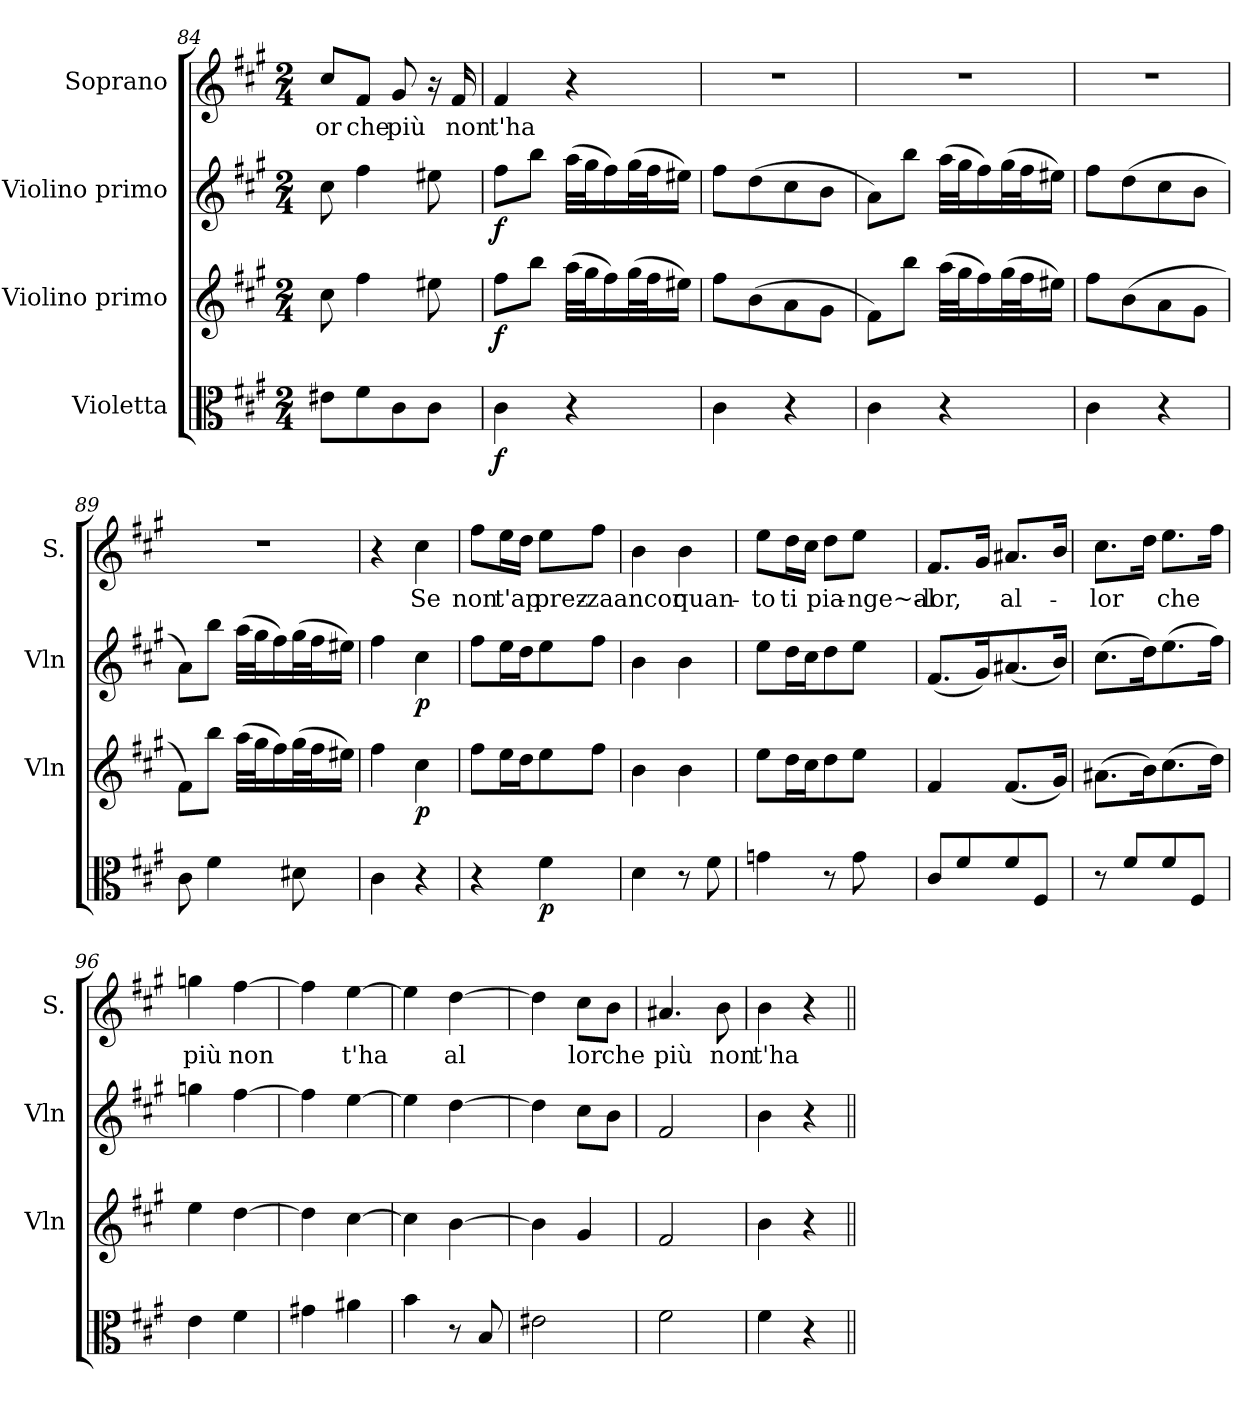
**kern	**dynam	**kern	**dynam	**kern	**dynam	**kern	**text
*part4	*part4	*part3	*part3	*part2	*part2	*part1	*part1
*staff4	*staff4	*staff3	*staff3	*staff2	*staff2	*staff1	*staff1
*I"Violetta	*	*I"Violino primo	*	*I"Violino primo	*	*I"Soprano	*
*	*	*I'Vln	*	*I'Vln	*	*I'S.	*
*clefC3	*	*clefG2	*	*clefG2	*	*clefG2	*
*k[f#c#g#]	*	*k[f#c#g#]	*	*k[f#c#g#]	*	*k[f#c#g#]	*
*M2/4	*	*M2/4	*	*M2/4	*	*M2/4	*
=84	=84	=84	=84	=84	=84	=84	=84
8e#XL	.	8cc#	.	8cc#	.	8cc#L	-or
8f#	.	4ff#	.	4ff#	.	8f#J	che
8c#	.	.	.	.	.	8g#	più
8c#J	.	8ee#X	.	8ee#X	.	16r	.
.	.	.	.	.	.	16f#	non
=85	=85	=85	=85	=85	=85	=85	=85
4c#	f	8ff#L	f	8ff#L	f	4f#	t'ha
.	.	8bbJ	.	8bbJ	.	.	.
4r	.	(32aaLLL	.	(32aaLLL	.	4r	.
.	.	32gg#J	.	32gg#J	.	.	.
.	.	16ff#)	.	16ff#)	.	.	.
.	.	(32gg#L	.	(32gg#L	.	.	.
.	.	32ff#J	.	32ff#J	.	.	.
.	.	16ee#XJJ)	.	16ee#XJJ)	.	.	.
!!LO:PB:g=z
=86	=86	=86	=86	=86	=86	=86	=86
4c#	.	8ff#L	.	8ff#L	.	2r	.
.	.	(8b	.	(8dd	.	.	.
4r	.	8a	.	8cc#	.	.	.
.	.	8g#J	.	8bJ	.	.	.
=87	=87	=87	=87	=87	=87	=87	=87
4c#	.	8f#L)	.	8aL)	.	2r	.
.	.	8bbJ	.	8bbJ	.	.	.
4r	.	(32aaLLL	.	(32aaLLL	.	.	.
.	.	32gg#J	.	32gg#J	.	.	.
.	.	16ff#)	.	16ff#)	.	.	.
.	.	(32gg#L	.	(32gg#L	.	.	.
.	.	32ff#J	.	32ff#J	.	.	.
.	.	16ee#XJJ)	.	16ee#XJJ)	.	.	.
=88	=88	=88	=88	=88	=88	=88	=88
4c#	.	8ff#L	.	8ff#L	.	2r	.
.	.	(8b	.	(8dd	.	.	.
4r	.	8a	.	8cc#	.	.	.
.	.	8g#J	.	8bJ	.	.	.
=89	=89	=89	=89	=89	=89	=89	=89
8c#	.	8f#L)	.	8aL)	.	2r	.
4f#	.	8bbJ	.	8bbJ	.	.	.
.	.	(32aaLLL	.	(32aaLLL	.	.	.
.	.	32gg#J	.	32gg#J	.	.	.
.	.	16ff#)	.	16ff#)	.	.	.
8d#X	.	(32gg#L	.	(32gg#L	.	.	.
.	.	32ff#J	.	32ff#J	.	.	.
.	.	16ee#XJJ)	.	16ee#XJJ)	.	.	.
=90	=90	=90	=90	=90	=90	=90	=90
4c#	.	4ff#	.	4ff#	.	4r	.
4r	.	4cc#	p	4cc#	p	4cc#	Se
=91	=91	=91	=91	=91	=91	=91	=91
4r	.	8ff#L	.	8ff#L	.	8ff#L	non
.	.	16eeL	.	16eeL	.	16eeL	t'ap
.	.	16ddJ	.	16ddJ	.	16ddJJ	.
4f#	p	8ee	.	8ee	.	8eeL	prez-
.	.	8ff#J	.	8ff#J	.	8ff#J	-za
!!LO:LB:g=z
=92	=92	=92	=92	=92	=92	=92	=92
4d	.	4b	.	4b	.	4b	ancor
8r	.	4b	.	4b	.	4b	quan-
8f#	.	.	.	.	.	.	.
=93	=93	=93	=93	=93	=93	=93	=93
4gn	.	8eeL	.	8eeL	.	8eeL	-to
.	.	16ddL	.	16ddL	.	16ddL	ti
.	.	16cc#J	.	16cc#J	.	16cc#JJ	.
8r	.	8dd	.	8dd	.	8ddL	pia-
8g	.	8eeJ	.	8eeJ	.	8eeJ	-nge~al-
=94	=94	=94	=94	=94	=94	=94	=94
8c#L	.	4f#	.	(8.f#L	.	8.f#L	-lor,
8f#	.	.	.	.	.	.	.
.	.	.	.	16g#k)	.	16g#Jk	.
8f#	.	(8.f#L	.	(8.a#X	.	8.a#XL	al-
8F#J	.	.	.	.	.	.	.
.	.	16g#Jk)	.	16bJk)	.	16bJk	.
=95	=95	=95	=95	=95	=95	=95	=95
8r	.	(8.a#XL	.	(8.cc#L	.	8.cc#L	-lor
8f#L	.	.	.	.	.	.	.
.	.	16bk)	.	16ddk)	.	16ddJk	.
8f#	.	(8.cc#	.	(8.ee	.	8.eeL	che
8F#J	.	.	.	.	.	.	.
.	.	16ddJk)	.	16ff#Jk)	.	16ff#Jk	.
=96	=96	=96	=96	=96	=96	=96	=96
4e	.	4ee	.	4ggn	.	4ggn	più
4f#	.	[4dd	.	[4ff#	.	[4ff#	non
=97	=97	=97	=97	=97	=97	=97	=97
4g#X	.	4dd]	.	4ff#]	.	4ff#]	.
4a#X	.	[4cc#	.	[4ee	.	[4ee	t'ha
!!LO:LB:g=z
=98	=98	=98	=98	=98	=98	=98	=98
4b	.	4cc#]	.	4ee]	.	4ee]	.
8r	.	[4b	.	[4dd	.	[4dd	al
8B	.	.	.	.	.	.	.
=99	=99	=99	=99	=99	=99	=99	=99
2e#X	.	4b]	.	4dd]	.	4dd]	.
.	.	4g#	.	8cc#L	.	8cc#L	lor
.	.	.	.	8bJ	.	8bJ	che
=100	=100	=100	=100	=100	=100	=100	=100
2f#	.	2f#	.	2f#	.	4.a#X	più
.	.	.	.	.	.	8b	non
=101	=101	=101	=101	=101	=101	=101	=101
4f#	.	4b	.	4b	.	4b	t'ha
4r	.	4r	.	4r	.	4r	.
=||	=||	=||	=||	=||	=||	=||	=||
*-	*-	*-	*-	*-	*-	*-	*-
